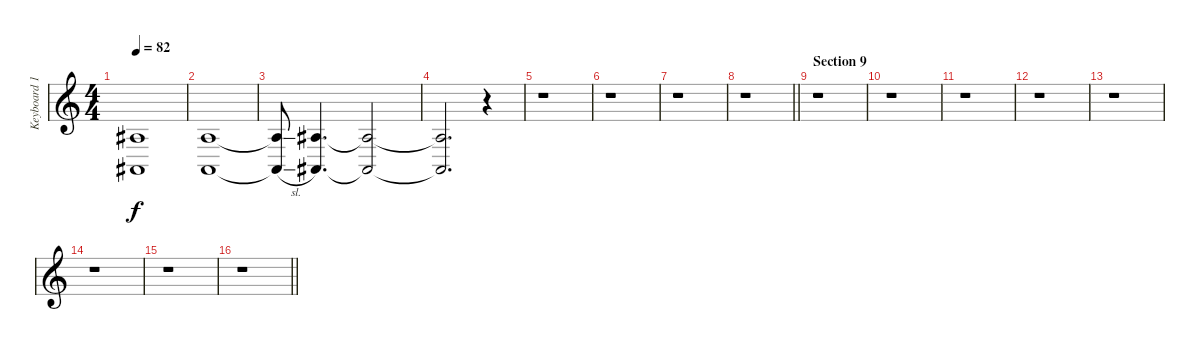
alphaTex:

\track ("Keyboard 1 (Choir Aahs)" "Keyboard 1") {instrument choiraahs}
\staff {score}
\tuning (E4 B3 G3 D3 A2 E2) {hide}
\ts (4 4)
\tempo 82
\clef g2
\ks c
(13.5 6.6).1{dy f volume 11} |
(12.5 5.6).1 |
(12.5{sl t} 5.6{sl t}).8 (13.5 6.6).4{d} (13.5{t} 6.6{t}).2 |
(13.5{t} 6.6{t}).2{d volume 0} r.4 |
r.1 |
r.1 |
r.1 |
\barLineRight lightlight
r.1 |
\section ("" "Section 9")
r.1 |
r.1 |
r.1 |
r.1 |
r.1 |
r.1 |
r.1 |
\barLineRight lightlight
r.1
